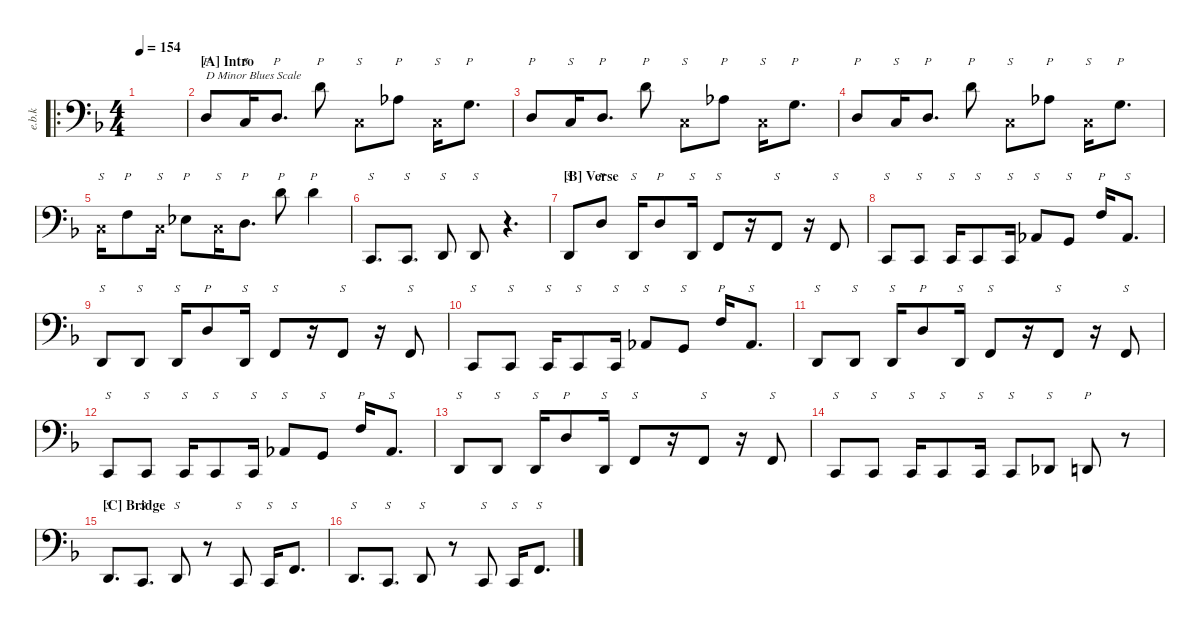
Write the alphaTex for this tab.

\defaultSystemsLayout 4
\hideDynamics
\bracketExtendMode nobrackets
\otherSystemsTrackNameOrientation horizontal
\track ("Electric Bass Kool" "e.b.k") {instrument electricbassfinger}
\staff {score}
\tuning (F2 C2 G1 C1)
\ro
\ts (4 4)
\tempo 154
\clef f4
\ks dminor
|
\section ("A" "Intro")
2.2.8{p txt "D Minor Blues Scale"} 0.2.16{s} 2.2.8{p d} 9.1.8{p} 0.2{x}.8{s} 8.2.8{p} 0.2{x}.16{s} 7.2.8{p d} |
2.2.8{p} 0.2.16{s} 2.2.8{p d} 9.1.8{p} 0.2{x}.8{s} 8.2.8{p} 0.2{x}.16{s} 7.2.8{p d} |
2.2.8{p} 0.2.16{s} 2.2.8{p d} 9.1.8{p} 0.2{x}.8{s} 8.2.8{p} 0.2{x}.16{s} 7.2.8{p d} |
0.2{x}.16{s} 5.2.8{p} 0.2{x}.16{s} 3.2.8{p} 0.2{x}.16{s} 2.2.8{p d} 9.1.8{p} 9.1.4{p} |
0.4.8{s d} 0.4.8{s d} 2.4.8{s} 2.4.8{s} r.4{d} |
\section ("B" "Verse")
2.4.8{s dy ff} 2.2.8{p} 2.4.16{s} 2.2.8{p} 2.4.16{s} 5.4.8{s} r.16 5.4.8{s} r.16 5.4.8{s} |
0.4.8{s} 0.4.8{s} 0.4.16{s} 0.4.8{s} 0.4.16{s} 8.4.8{s} 7.4.8{s} 5.2.16{p} 8.4.8{s d} |
2.4.8{s} 2.4.8{s} 2.4.16{s} 2.2.8{p} 2.4.16{s} 5.4.8{s} r.16 5.4.8{s} r.16 5.4.8{s} |
0.4.8{s} 0.4.8{s} 0.4.16{s} 0.4.8{s} 0.4.16{s} 8.4.8{s} 7.4.8{s} 5.2.16{p} 8.4.8{s d} |
2.4.8{s} 2.4.8{s} 2.4.16{s} 2.2.8{p} 2.4.16{s} 5.4.8{s} r.16 5.4.8{s} r.16 5.4.8{s} |
0.4.8{s} 0.4.8{s} 0.4.16{s} 0.4.8{s} 0.4.16{s} 8.4.8{s} 7.4.8{s} 5.2.16{p} 8.4.8{s d} |
2.4.8{s} 2.4.8{s} 2.4.16{s} 2.2.8{p} 2.4.16{s} 5.4.8{s} r.16 5.4.8{s} r.16 5.4.8{s} |
0.4.8{s} 0.4.8{s} 0.4.16{s} 0.4.8{s} 0.4.16{s} 0.4.8{s} 1.4.8{s} 2.4.8{p} r.8 |
\section ("C" "Bridge")
2.4.8{s d} 0.4.8{s d} 2.4.8{s} r.8 0.4.8{s dy mf} 0.4.16{s} 5.4.8{s d} |
2.4.8{s d dy ff} 0.4.8{s d} 2.4.8{s} r.8 0.4.8{s dy mf} 0.4.16{s} 5.4.8{s d}
